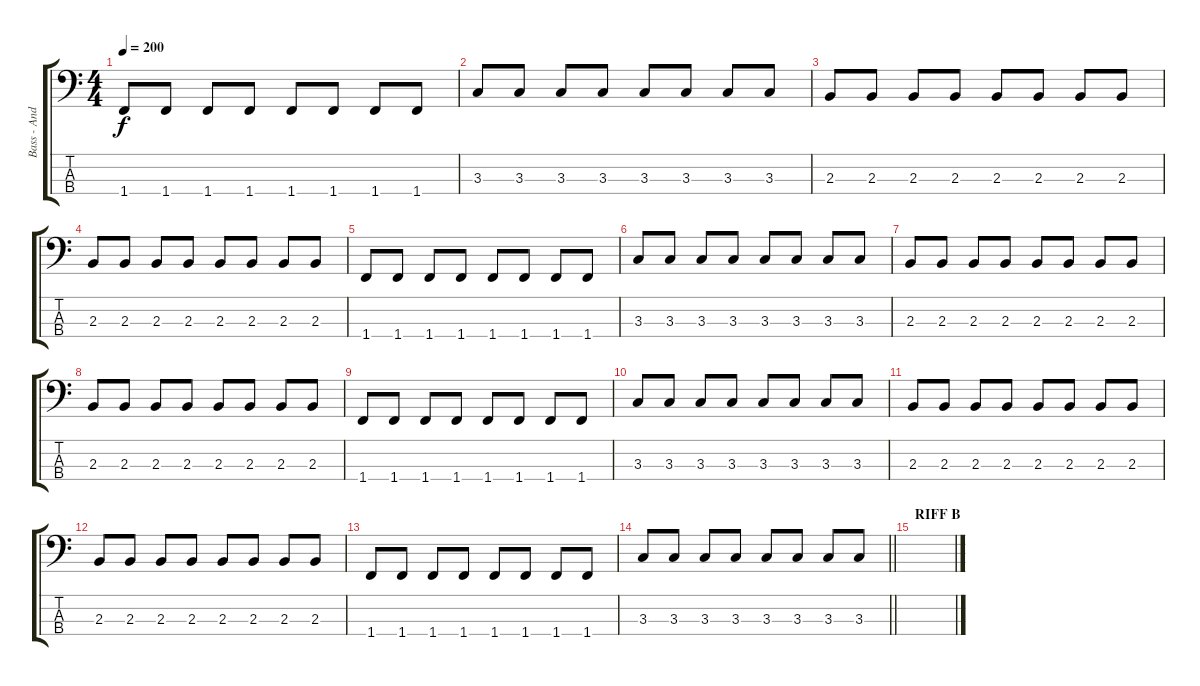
\track ("Bass - Andy Laux" "Bass - And") {instrument electricbasspick}
\staff {score tabs}
\tuning (G2 D2 A1 E1) {hide}
\ts (4 4)
\tempo 200
\clef f4
\ks c
1.4.8{dy f} 1.4.8 1.4.8 1.4.8 1.4.8 1.4.8 1.4.8 1.4.8 |
3.3.8 3.3.8 3.3.8 3.3.8 3.3.8 3.3.8 3.3.8 3.3.8 |
2.3.8 2.3.8 2.3.8 2.3.8 2.3.8 2.3.8 2.3.8 2.3.8 |
2.3.8 2.3.8 2.3.8 2.3.8 2.3.8 2.3.8 2.3.8 2.3.8 |
1.4.8 1.4.8 1.4.8 1.4.8 1.4.8 1.4.8 1.4.8 1.4.8 |
3.3.8 3.3.8 3.3.8 3.3.8 3.3.8 3.3.8 3.3.8 3.3.8 |
2.3.8 2.3.8 2.3.8 2.3.8 2.3.8 2.3.8 2.3.8 2.3.8 |
2.3.8 2.3.8 2.3.8 2.3.8 2.3.8 2.3.8 2.3.8 2.3.8 |
1.4.8 1.4.8 1.4.8 1.4.8 1.4.8 1.4.8 1.4.8 1.4.8 |
3.3.8 3.3.8 3.3.8 3.3.8 3.3.8 3.3.8 3.3.8 3.3.8 |
2.3.8 2.3.8 2.3.8 2.3.8 2.3.8 2.3.8 2.3.8 2.3.8 |
2.3.8 2.3.8 2.3.8 2.3.8 2.3.8 2.3.8 2.3.8 2.3.8 |
1.4.8 1.4.8 1.4.8 1.4.8 1.4.8 1.4.8 1.4.8 1.4.8 |
\barLineRight lightlight
3.3.8 3.3.8 3.3.8 3.3.8 3.3.8 3.3.8 3.3.8 3.3.8 |
\section ("" "RIFF B")
